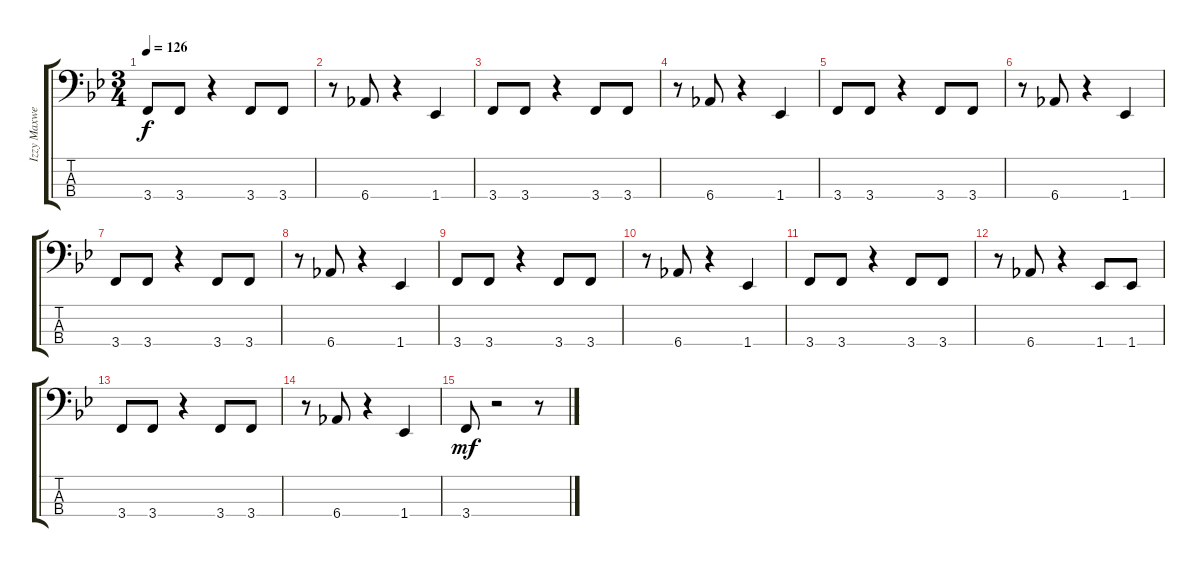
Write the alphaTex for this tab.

\track ("Izzy Maxwell (Bass)" "Izzy Maxwe") {instrument electricbassfinger}
\staff {score tabs}
\tuning (G2 D2 A1 D1) {hide}
\ts (3 4)
\tempo 126
\clef f4
\ks bb
3.4.8{dy f} 3.4.8 r.4 3.4.8 3.4.8 |
r.8 6.4.8 r.4 1.4.4 |
3.4.8 3.4.8 r.4 3.4.8 3.4.8 |
r.8 6.4.8 r.4 1.4.4 |
3.4.8 3.4.8 r.4 3.4.8 3.4.8 |
r.8 6.4.8 r.4 1.4.4 |
3.4.8 3.4.8 r.4 3.4.8 3.4.8 |
r.8 6.4.8 r.4 1.4.4 |
3.4.8 3.4.8 r.4 3.4.8 3.4.8 |
r.8 6.4.8 r.4 1.4.4 |
3.4.8 3.4.8 r.4 3.4.8 3.4.8 |
r.8 6.4.8 r.4 1.4.8 1.4.8 |
3.4.8 3.4.8 r.4 3.4.8 3.4.8 |
r.8 6.4.8 r.4 1.4.4 |
3.4.8{dy mf} r.2 r.8
